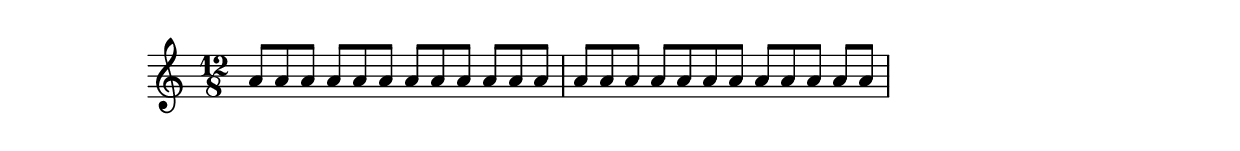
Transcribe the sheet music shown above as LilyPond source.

% Do not edit this file; it is automatically
% generated from Documentation/snippets/new
% This file is in the public domain.
%% Note: this file works from version 2.13.36
\version "2.13.40"

\header {
%% Translation of GIT committish: 5160eccb26cee0bfd802d844233e4a8d795a1e94
  texidoces = "
Para tipografiar las barras agrupadas en la forma @code{3-4-3-2} sólo
es necesario modificar la estructura de pulsos:

"
  doctitlees = "Alteración de los finales de barra predeterminados"



%% Translation of GIT committish: 0a868be38a775ecb1ef935b079000cebbc64de40
  texidocde = "
Um Balken im 12/8-Takt als @code{3-4-3-2} zu gruppieren, muss man zuerst die
Standardwerte für die Balken im 12/8-Takt rückgängig machen und dann die neuen
Werte setzen:

"
  doctitlede = "Standard-Balkenwerte rückgängig machen"



%% Translation of GIT committish: 548076f550a2b7fb09f1260f0e5e2bb028ad396c
  texidocfr = "
Pour obtenir des ligatures en groupes de @code{3-4-3-2} croches, dans
une mesure à 12/8, il faudra préalablement annuler les réglages par
défaut relatifs à 12/8, puis ajouter nos propres règles :

"
  doctitlefr = "Annulation des règles de ligature par défaut"

  lsrtags = "rhythms"
  texidoc = "
To typeset beams grouped @code{3-4-3-2} one need only change the
beat structure:
"
  doctitle = "Reverting default beam endings"
} % begin verbatim


\relative c'' {
  \time 12/8

  % Default beaming
  a8 a a a a a a a a a a a

  % Set new values for beam endings
  \set Score.beatStructure = #'(3 4 3 2)
  a8 a a a a a a a a a a a
}
